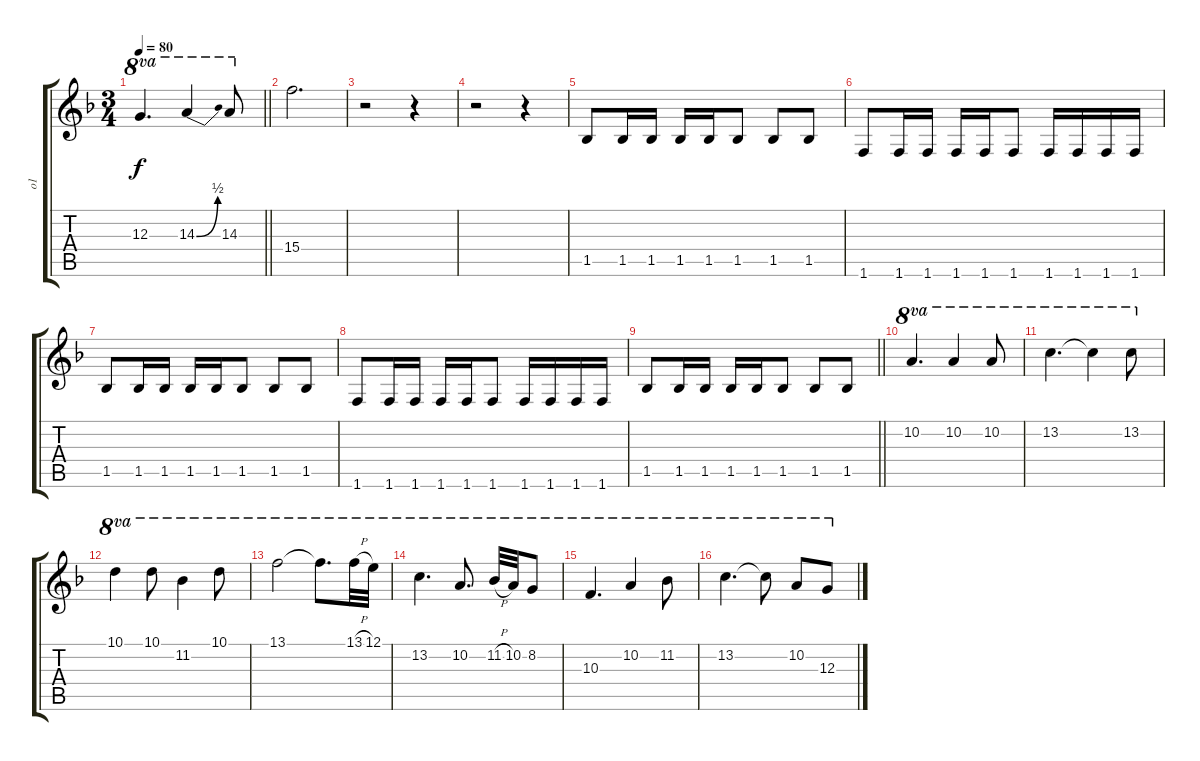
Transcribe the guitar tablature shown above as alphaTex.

\track ("o1" "o1") {instrument overdrivenguitar}
\staff {score tabs}
\tuning (E4 B3 G3 D3 A2 E2) {hide}
\ts (3 4)
\tempo 80
\clef g2
\barLineRight lightlight
\ks f
12.3.4{d ot 8va dy f} 14.3{be (bend 0 0 60 2)}.4{ot 8va} 14.3.8{ot 8va} |
15.4.2{d} |
r.2 r.4 |
r.2 r.4 |
1.5.8 1.5.16 1.5.16 1.5.16 1.5.16 1.5.8 1.5.8 1.5.8 |
1.6.8 1.6.16 1.6.16 1.6.16 1.6.16 1.6.8 1.6.16 1.6.16 1.6.16 1.6.16 |
1.5.8 1.5.16 1.5.16 1.5.16 1.5.16 1.5.8 1.5.8 1.5.8 |
1.6.8 1.6.16 1.6.16 1.6.16 1.6.16 1.6.8 1.6.16 1.6.16 1.6.16 1.6.16 |
\barLineRight lightlight
1.5.8 1.5.16 1.5.16 1.5.16 1.5.16 1.5.8 1.5.8 1.5.8 |
10.2.4{d ot 8va} 10.2.4{ot 8va} 10.2.8{ot 8va} |
13.2.4{d ot 8va} 13.2{t}.4{ot 8va} 13.2.8{ot 8va} |
10.1.4{ot 8va} 10.1.8{ot 8va} 11.2.4{ot 8va} 10.1.8{ot 8va} |
13.1.2{ot 8va} 13.1{t}.8{d ot 8va} 13.1{h}.32{ot 8va} 12.1.32{ot 8va} |
13.2.4{d ot 8va} 10.2.8{d ot 8va} 11.2{h}.32{ot 8va} 10.2.32{ot 8va} 8.2.8{ot 8va} |
10.3.4{d ot 8va} 10.2.4{ot 8va} 11.2.8{ot 8va} |
13.2.4{d ot 8va} 13.2{t}.8{ot 8va} 10.2.8{ot 8va} 12.3.8{ot 8va}
